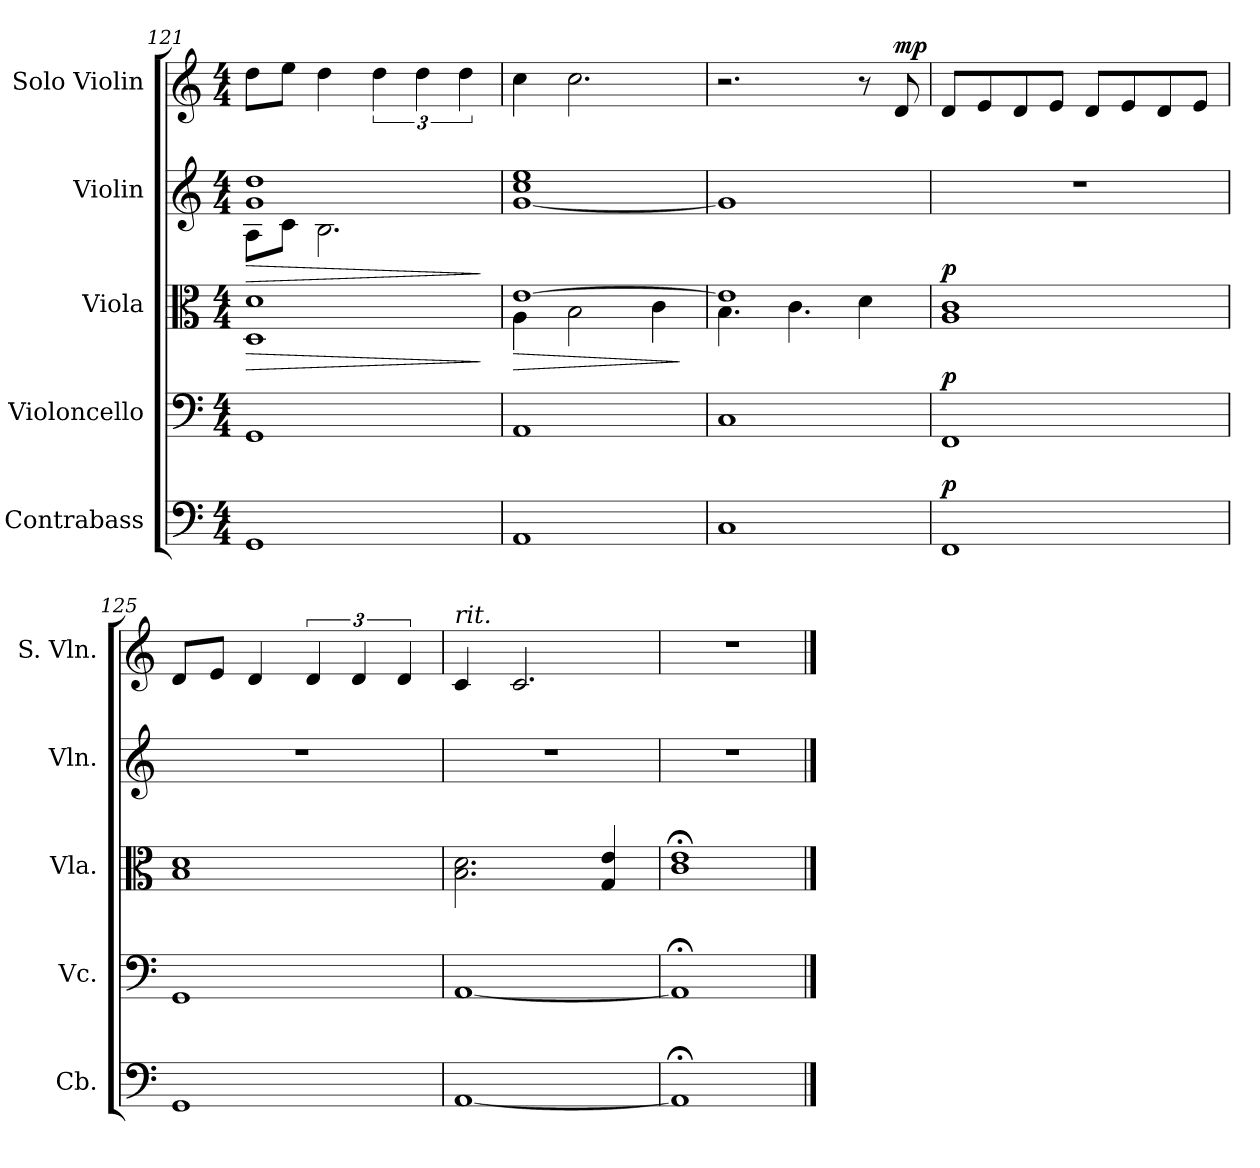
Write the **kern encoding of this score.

**kern	**dynam	**kern	**dynam	**kern	**dynam	**kern	**dynam	**kern	**dynam
*part5	*part5	*part4	*part4	*part3	*part3	*part2	*part2	*part1	*part1
*staff5	*staff5	*staff4	*staff4	*staff3	*staff3	*staff2	*staff2	*staff1	*staff1
*I"Contrabass	*	*I"Violoncello	*	*I"Viola	*	*I"Violin	*	*I"Solo Violin	*
*I'Cb.	*	*I'Vc.	*	*I'Vla.	*	*I'Vln.	*	*I'S. Vln.	*
*clefF4	*	*clefF4	*	*clefC3	*	*clefG2	*	*clefG2	*
*ITrd7c12	*	*	*	*	*	*	*	*	*
*k[]	*	*k[]	*	*k[]	*	*k[]	*	*k[]	*
*M4/4	*	*M4/4	*	*M4/4	*	*M4/4	*	*M4/4	*
=121	=121	=121	=121	=121	=121	=121	=121	=121	=121
*^	*	*	*	*	*	*	*	*	*
!	!	!	!	!LO:HP:b	!	!LO:HP:b	!	!LO:HP:b	!	!
*	*	*	*^	*	*^	*	*^	*	*	*
1ryy	1GGG	.	1GG	1ryy	>	1d	1D	>	1g 1dd	8A\L	>	8dd\L	.
.	.	.	.	.	.	.	.	.	.	8c\J	.	8ee\J	.
.	.	.	.	.	.	.	.	.	.	2.B\	.	4dd\	.
.	.	.	.	.	.	.	.	.	.	.	.	6dd\	.
.	.	.	.	.	.	.	.	.	.	.	.	6dd\	.
.	.	.	.	.	.	.	.	.	.	.	.	6dd\	.
*v	*v	*	*	*	*	*v	*v	*	*v	*v	*	*	*
*	*	*v	*v	*	*	*	*	*	*	*
.	.	.	]	.	]	.	]	.	.
=122	=122	=122	=122	=122	=122	=122	=122	=122	=122
*^	*	*^	*	*	*	*	*	*	*
!	!	!	!	!	!	!	!LO:HP:b	!	!LO:HP:b	!	!
*	*	*	*	*	*	*^	*	*^	*	*	*
1ryy	1AAA	.	1AA	1ryy	.	[1e	4A\	>	[1g 1cc 1ee	1ryy	>	4cc\	.
.	.	.	.	.	.	.	2B\	.	.	.	.	2.cc\	.
.	.	.	.	.	.	.	4c\	.	.	.	.	.	.
*v	*v	*	*	*	*	*v	*v	*	*v	*v	*	*	*
*	*	*v	*v	*	*	*	*	*	*	*
.	.	.	.	.	]	.	]	.	.
!!LO:PB:g=z
=123	=123	=123	=123	=123	=123	=123	=123	=123	=123
*	*	*	*	*^	*	*	*	*	*
1CC	.	1C	.	1e]	4.B\	.	1g]	.	2.r	.
.	.	.	.	.	4.c\	.	.	.	.	.
.	.	.	.	.	4d\	.	.	.	8r	.
!	!	!	!	!	!	!	!	!	!	!LO:DY:a
.	.	.	.	.	.	.	.	.	8d/	mp
*	*	*	*	*v	*v	*	*	*	*	*
=124	=124	=124	=124	=124	=124	=124	=124	=124	=124
!	!LO:DY:a	!	!LO:DY:a	!	!LO:DY:a	!	!	!	!
1FFF	p	1FF	p	1A 1c	p	1r	.	8d/L	.
.	.	.	.	.	.	.	.	8e/	.
.	.	.	.	.	.	.	.	8d/	.
.	.	.	.	.	.	.	.	8e/J	.
.	.	.	.	.	.	.	.	8d/L	.
.	.	.	.	.	.	.	.	8e/	.
.	.	.	.	.	.	.	.	8d/	.
.	.	.	.	.	.	.	.	8e/J	.
=125	=125	=125	=125	=125	=125	=125	=125	=125	=125
1GGG	.	1GG	.	1B 1d	.	1r	.	8d/L	.
.	.	.	.	.	.	.	.	8e/J	.
.	.	.	.	.	.	.	.	4d/	.
.	.	.	.	.	.	.	.	6d/	.
.	.	.	.	.	.	.	.	6d/	.
.	.	.	.	.	.	.	.	6d/	.
=126	=126	=126	=126	=126	=126	=126	=126	=126	=126
*	*	*	*	*	*	*	*	*MM87	*
!	!	!	!	!	!	!	!	!LO:TX:a:i:t=rit.	!
[1AAA	.	[1AA	.	2.B\ 2.d\	.	1r	.	4c/	.
.	.	.	.	.	.	.	.	2.c/	.
.	.	.	.	4G/ 4e/	.	.	.	.	.
=127	=127	=127	=127	=127	=127	=127	=127	=127	=127
1AAA;<]	.	1AA;<]	.	1c;< 1e;<	.	1r	.	1r	.
==	==	==	==	==	==	==	==	==	==
*-	*-	*-	*-	*-	*-	*-	*-	*-	*-
